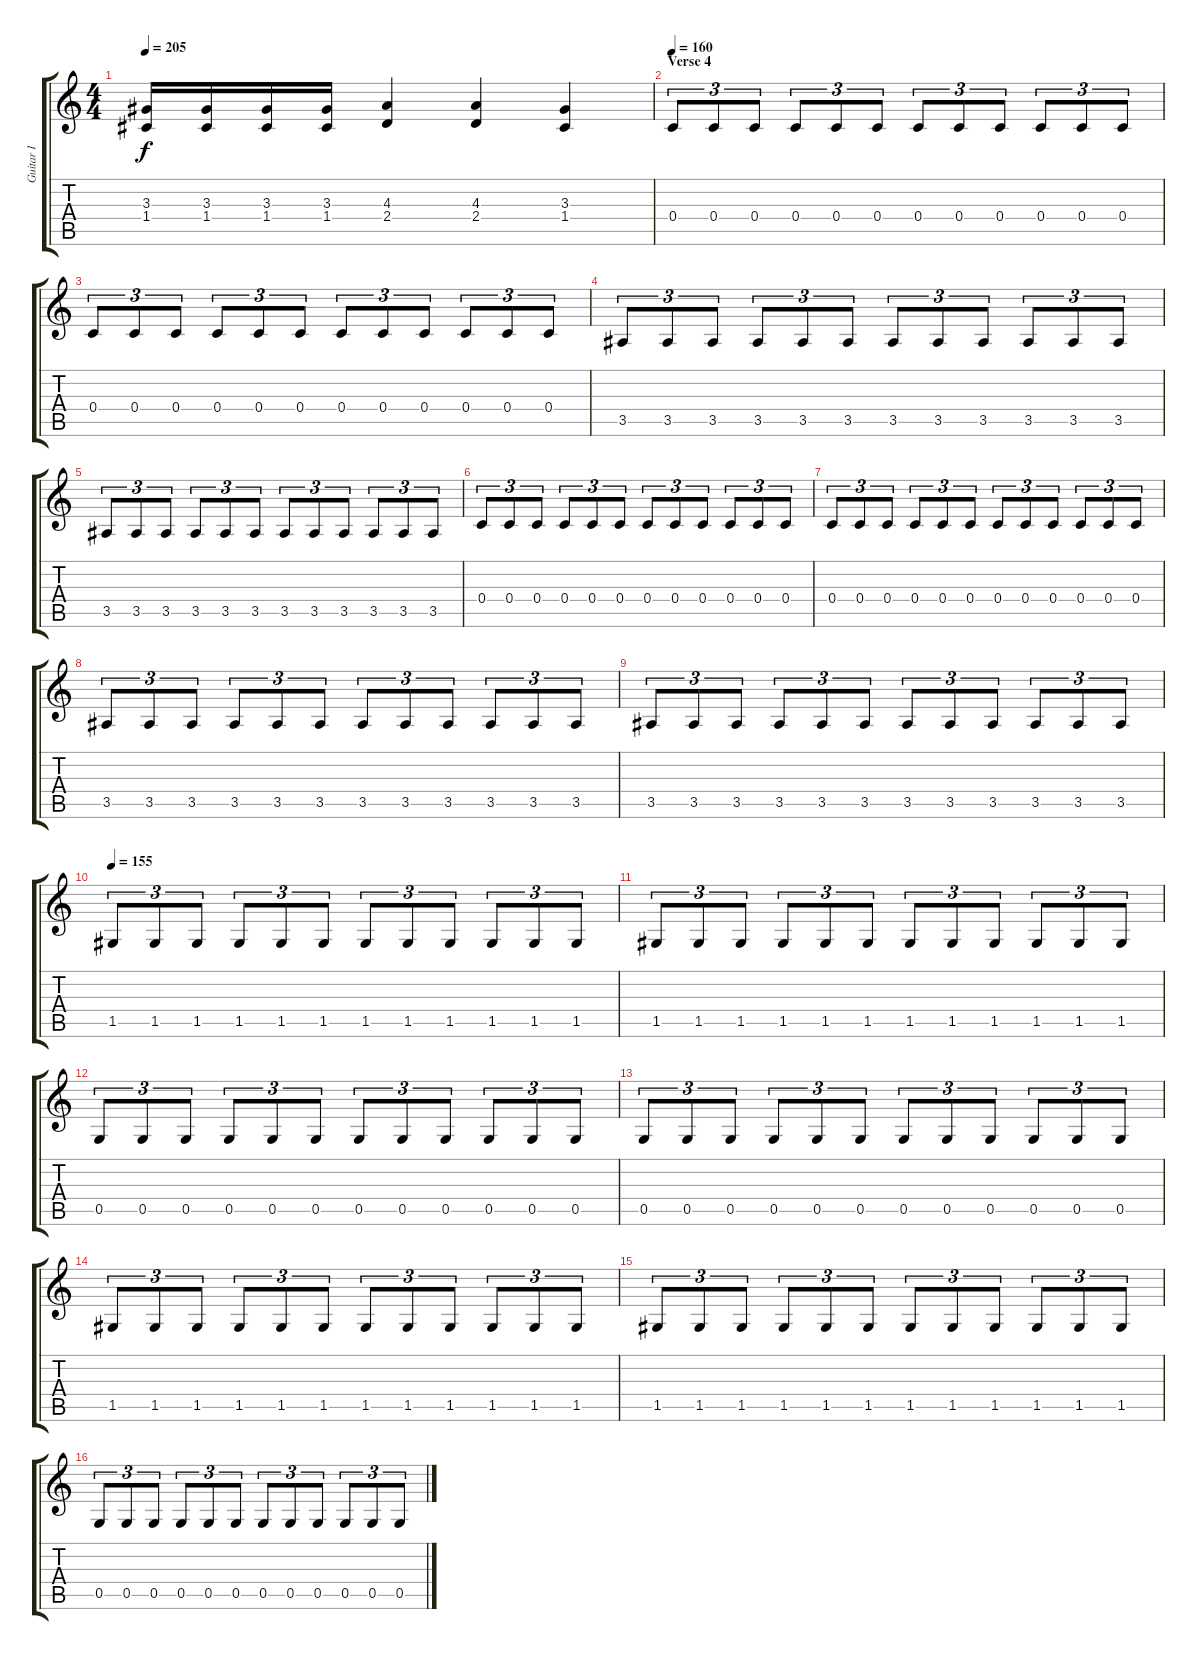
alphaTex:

\track ("Guitar I" "Guitar I") {instrument distortionguitar}
\staff {score tabs}
\tuning (D4 A3 F3 C3 G2 D2) {hide}
\ts (4 4)
\tempo 205
\clef g2
\ks c
(3.3 1.4).16{dy f} (3.3 1.4).16 (3.3 1.4).16 (3.3 1.4).16 (4.3 2.4).4 (4.3 2.4).4 (3.3 1.4).4 |
\section ("" "Verse 4")
\tempo 160
0.4.8{tu (3 2)} 0.4.8{tu (3 2)} 0.4.8{tu (3 2)} 0.4.8{tu (3 2)} 0.4.8{tu (3 2)} 0.4.8{tu (3 2)} 0.4.8{tu (3 2)} 0.4.8{tu (3 2)} 0.4.8{tu (3 2)} 0.4.8{tu (3 2)} 0.4.8{tu (3 2)} 0.4.8{tu (3 2)} |
0.4.8{tu (3 2)} 0.4.8{tu (3 2)} 0.4.8{tu (3 2)} 0.4.8{tu (3 2)} 0.4.8{tu (3 2)} 0.4.8{tu (3 2)} 0.4.8{tu (3 2)} 0.4.8{tu (3 2)} 0.4.8{tu (3 2)} 0.4.8{tu (3 2)} 0.4.8{tu (3 2)} 0.4.8{tu (3 2)} |
3.5.8{tu (3 2)} 3.5.8{tu (3 2)} 3.5.8{tu (3 2)} 3.5.8{tu (3 2)} 3.5.8{tu (3 2)} 3.5.8{tu (3 2)} 3.5.8{tu (3 2)} 3.5.8{tu (3 2)} 3.5.8{tu (3 2)} 3.5.8{tu (3 2)} 3.5.8{tu (3 2)} 3.5.8{tu (3 2)} |
3.5.8{tu (3 2)} 3.5.8{tu (3 2)} 3.5.8{tu (3 2)} 3.5.8{tu (3 2)} 3.5.8{tu (3 2)} 3.5.8{tu (3 2)} 3.5.8{tu (3 2)} 3.5.8{tu (3 2)} 3.5.8{tu (3 2)} 3.5.8{tu (3 2)} 3.5.8{tu (3 2)} 3.5.8{tu (3 2)} |
0.4.8{tu (3 2)} 0.4.8{tu (3 2)} 0.4.8{tu (3 2)} 0.4.8{tu (3 2)} 0.4.8{tu (3 2)} 0.4.8{tu (3 2)} 0.4.8{tu (3 2)} 0.4.8{tu (3 2)} 0.4.8{tu (3 2)} 0.4.8{tu (3 2)} 0.4.8{tu (3 2)} 0.4.8{tu (3 2)} |
0.4.8{tu (3 2)} 0.4.8{tu (3 2)} 0.4.8{tu (3 2)} 0.4.8{tu (3 2)} 0.4.8{tu (3 2)} 0.4.8{tu (3 2)} 0.4.8{tu (3 2)} 0.4.8{tu (3 2)} 0.4.8{tu (3 2)} 0.4.8{tu (3 2)} 0.4.8{tu (3 2)} 0.4.8{tu (3 2)} |
3.5.8{tu (3 2)} 3.5.8{tu (3 2)} 3.5.8{tu (3 2)} 3.5.8{tu (3 2)} 3.5.8{tu (3 2)} 3.5.8{tu (3 2)} 3.5.8{tu (3 2)} 3.5.8{tu (3 2)} 3.5.8{tu (3 2)} 3.5.8{tu (3 2)} 3.5.8{tu (3 2)} 3.5.8{tu (3 2)} |
3.5.8{tu (3 2)} 3.5.8{tu (3 2)} 3.5.8{tu (3 2)} 3.5.8{tu (3 2)} 3.5.8{tu (3 2)} 3.5.8{tu (3 2)} 3.5.8{tu (3 2)} 3.5.8{tu (3 2)} 3.5.8{tu (3 2)} 3.5.8{tu (3 2)} 3.5.8{tu (3 2)} 3.5.8{tu (3 2)} |
\tempo 155
1.5.8{tu (3 2)} 1.5.8{tu (3 2)} 1.5.8{tu (3 2)} 1.5.8{tu (3 2)} 1.5.8{tu (3 2)} 1.5.8{tu (3 2)} 1.5.8{tu (3 2)} 1.5.8{tu (3 2)} 1.5.8{tu (3 2)} 1.5.8{tu (3 2)} 1.5.8{tu (3 2)} 1.5.8{tu (3 2)} |
1.5.8{tu (3 2)} 1.5.8{tu (3 2)} 1.5.8{tu (3 2)} 1.5.8{tu (3 2)} 1.5.8{tu (3 2)} 1.5.8{tu (3 2)} 1.5.8{tu (3 2)} 1.5.8{tu (3 2)} 1.5.8{tu (3 2)} 1.5.8{tu (3 2)} 1.5.8{tu (3 2)} 1.5.8{tu (3 2)} |
0.5.8{tu (3 2)} 0.5.8{tu (3 2)} 0.5.8{tu (3 2)} 0.5.8{tu (3 2)} 0.5.8{tu (3 2)} 0.5.8{tu (3 2)} 0.5.8{tu (3 2)} 0.5.8{tu (3 2)} 0.5.8{tu (3 2)} 0.5.8{tu (3 2)} 0.5.8{tu (3 2)} 0.5.8{tu (3 2)} |
0.5.8{tu (3 2)} 0.5.8{tu (3 2)} 0.5.8{tu (3 2)} 0.5.8{tu (3 2)} 0.5.8{tu (3 2)} 0.5.8{tu (3 2)} 0.5.8{tu (3 2)} 0.5.8{tu (3 2)} 0.5.8{tu (3 2)} 0.5.8{tu (3 2)} 0.5.8{tu (3 2)} 0.5.8{tu (3 2)} |
1.5.8{tu (3 2)} 1.5.8{tu (3 2)} 1.5.8{tu (3 2)} 1.5.8{tu (3 2)} 1.5.8{tu (3 2)} 1.5.8{tu (3 2)} 1.5.8{tu (3 2)} 1.5.8{tu (3 2)} 1.5.8{tu (3 2)} 1.5.8{tu (3 2)} 1.5.8{tu (3 2)} 1.5.8{tu (3 2)} |
1.5.8{tu (3 2)} 1.5.8{tu (3 2)} 1.5.8{tu (3 2)} 1.5.8{tu (3 2)} 1.5.8{tu (3 2)} 1.5.8{tu (3 2)} 1.5.8{tu (3 2)} 1.5.8{tu (3 2)} 1.5.8{tu (3 2)} 1.5.8{tu (3 2)} 1.5.8{tu (3 2)} 1.5.8{tu (3 2)} |
0.5.8{tu (3 2)} 0.5.8{tu (3 2)} 0.5.8{tu (3 2)} 0.5.8{tu (3 2)} 0.5.8{tu (3 2)} 0.5.8{tu (3 2)} 0.5.8{tu (3 2)} 0.5.8{tu (3 2)} 0.5.8{tu (3 2)} 0.5.8{tu (3 2)} 0.5.8{tu (3 2)} 0.5.8{tu (3 2)}
